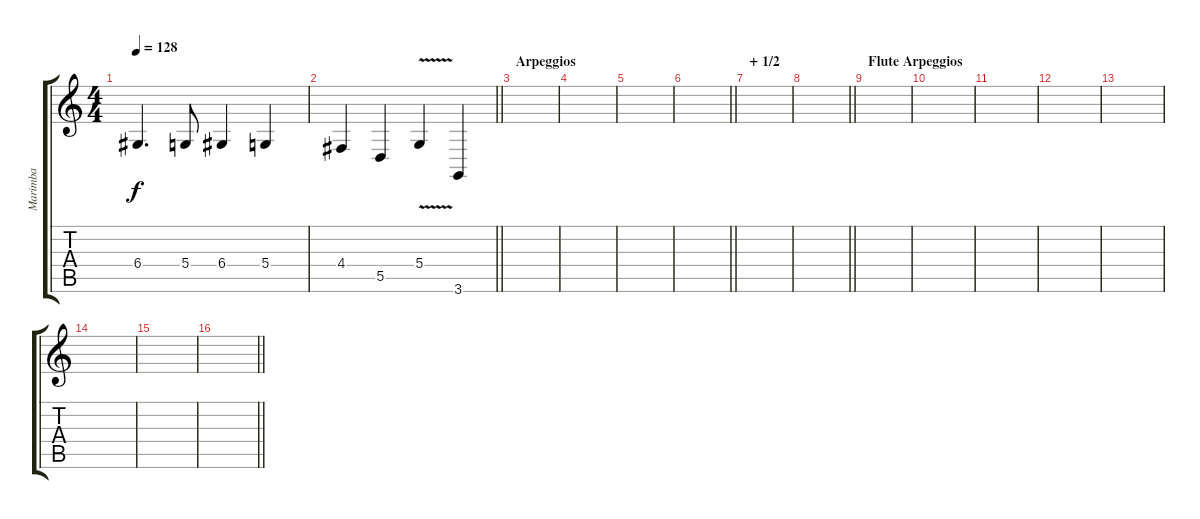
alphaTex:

\track ("Marimba" "Marimba") {instrument marimba}
\staff {score tabs}
\tuning (E4 B3 G3 D3 A2 E2) {hide}
\ts (4 4)
\tempo 128
\clef g2
\ks c
6.4.4{d dy f} 5.4.8 6.4.4 5.4.4 |
\barLineRight lightlight
4.4.4 5.5.4 5.4{v}.4 3.6.4 |
\section ("" "Arpeggios")
|
|
|
\barLineRight lightlight
|
\section ("" "+ 1/2")
|
\barLineRight lightlight
|
\section ("" "Flute Arpeggios")
|
|
|
|
|
|
|
\barLineRight lightlight
